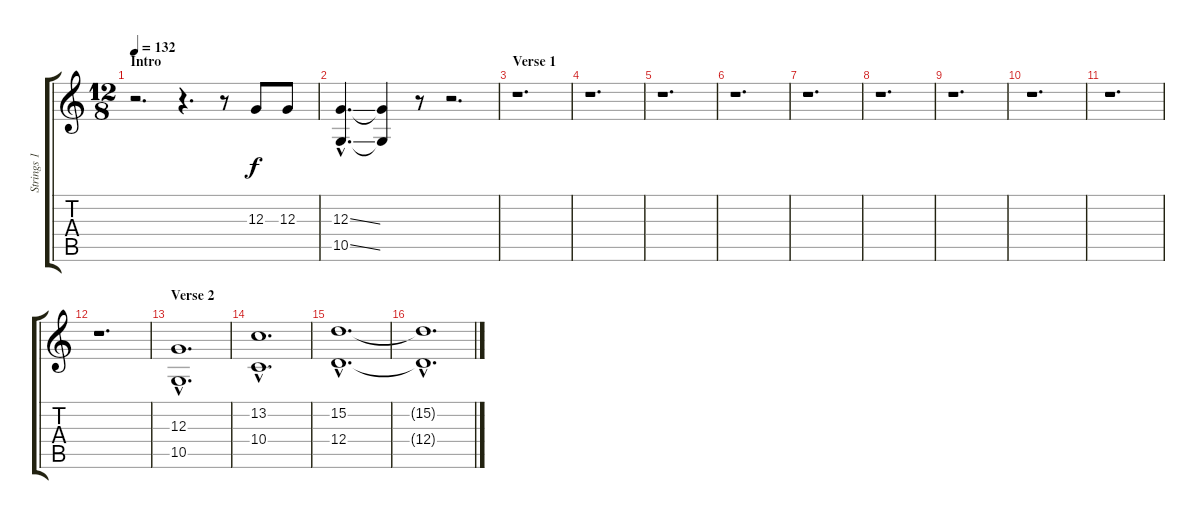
\track ("Strings 1" "Strings 1") {instrument stringensemble1}
\staff {score tabs}
\tuning (E4 B3 G3 D3 A2 E2) {hide}
\ts (12 8)
\section ("" "Intro")
\tempo 132
\clef g2
\ks c
r.2{d dy f instrument stringensemble1} r.4{d} r.8 12.3.8 12.3.8 |
(12.3{ss hac} 10.5{ss hac}).4{d} (12.3{t} 10.5{t}).4 r.8 r.2{d} |
\section ("" "Verse 1")
r.1{d} |
r.1{d} |
r.1{d} |
r.1{d} |
r.1{d} |
r.1{d} |
r.1{d} |
r.1{d} |
r.1{d} |
r.1{d} |
\section ("" "Verse 2")
(12.3{hac} 10.5{hac}).1{d} |
(13.2{hac} 10.4{hac}).1{d} |
(15.2{hac} 12.4{hac}).1{d} |
(15.2{hac t} 12.4{hac t}).1{d}
